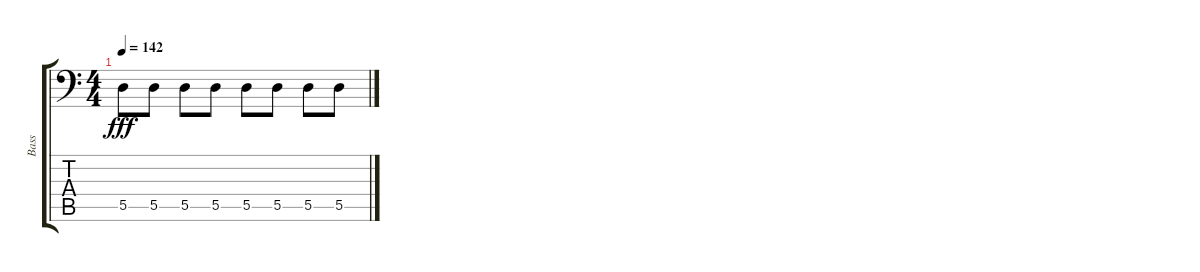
\track ("Bass" "Bass") {instrument electricbassfinger}
\staff {score tabs}
\tuning (E3 B2 G2 D2 A1 E1) {hide}
\ts (4 4)
\tempo 142
\clef f4
\ks c
5.5.8{dy fff} 5.5.8 5.5.8 5.5.8 5.5.8 5.5.8 5.5.8 5.5.8
